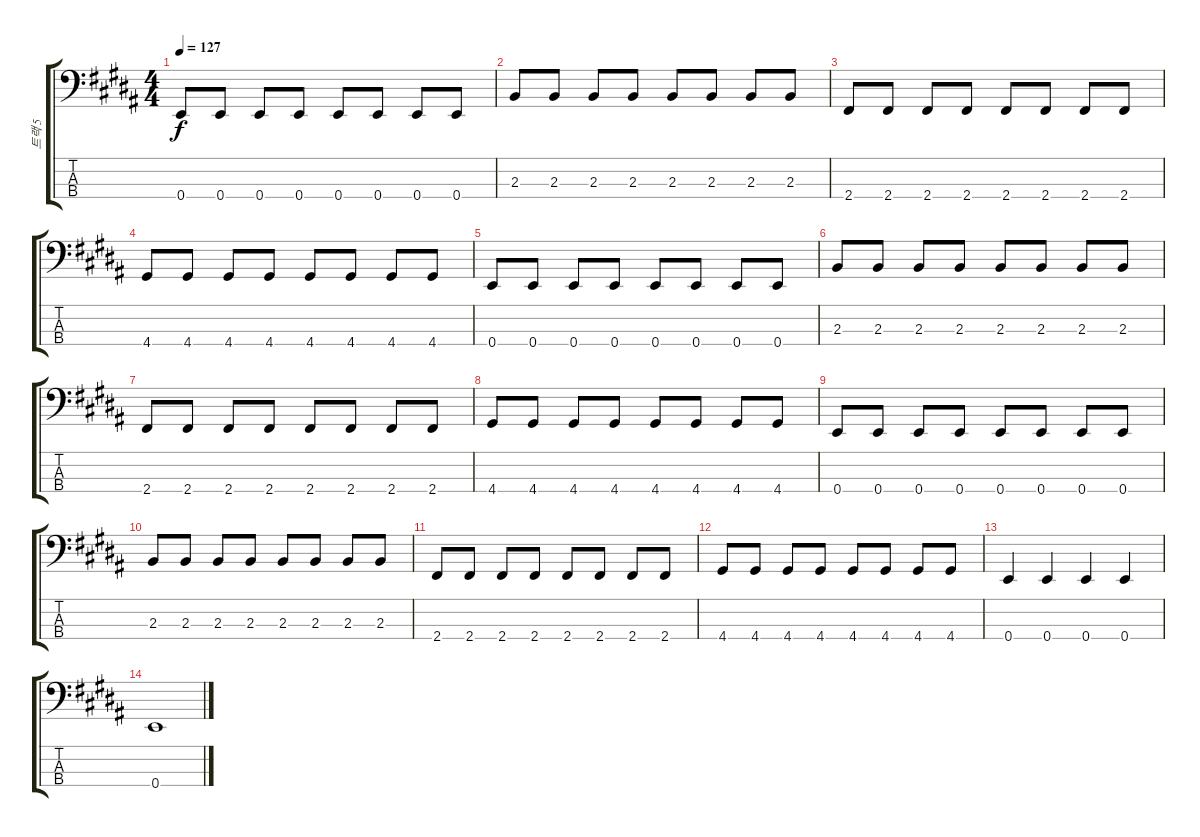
\track ("트랙 5" "트랙 5") {instrument electricbassfinger}
\staff {score tabs}
\tuning (G2 D2 A1 E1) {hide}
\ts (4 4)
\tempo 127
\clef f4
\ks b
0.4.8{dy f} 0.4.8 0.4.8 0.4.8 0.4.8 0.4.8 0.4.8 0.4.8 |
2.3.8 2.3.8 2.3.8 2.3.8 2.3.8 2.3.8 2.3.8 2.3.8 |
2.4.8 2.4.8 2.4.8 2.4.8 2.4.8 2.4.8 2.4.8 2.4.8 |
4.4.8 4.4.8 4.4.8 4.4.8 4.4.8 4.4.8 4.4.8 4.4.8 |
0.4.8 0.4.8 0.4.8 0.4.8 0.4.8 0.4.8 0.4.8 0.4.8 |
2.3.8 2.3.8 2.3.8 2.3.8 2.3.8 2.3.8 2.3.8 2.3.8 |
2.4.8 2.4.8 2.4.8 2.4.8 2.4.8 2.4.8 2.4.8 2.4.8 |
4.4.8 4.4.8 4.4.8 4.4.8 4.4.8 4.4.8 4.4.8 4.4.8 |
0.4.8 0.4.8 0.4.8 0.4.8 0.4.8 0.4.8 0.4.8 0.4.8 |
2.3.8 2.3.8 2.3.8 2.3.8 2.3.8 2.3.8 2.3.8 2.3.8 |
2.4.8 2.4.8 2.4.8 2.4.8 2.4.8 2.4.8 2.4.8 2.4.8 |
4.4.8 4.4.8 4.4.8 4.4.8 4.4.8 4.4.8 4.4.8 4.4.8 |
0.4.4 0.4.4 0.4.4 0.4.4 |
0.4.1
